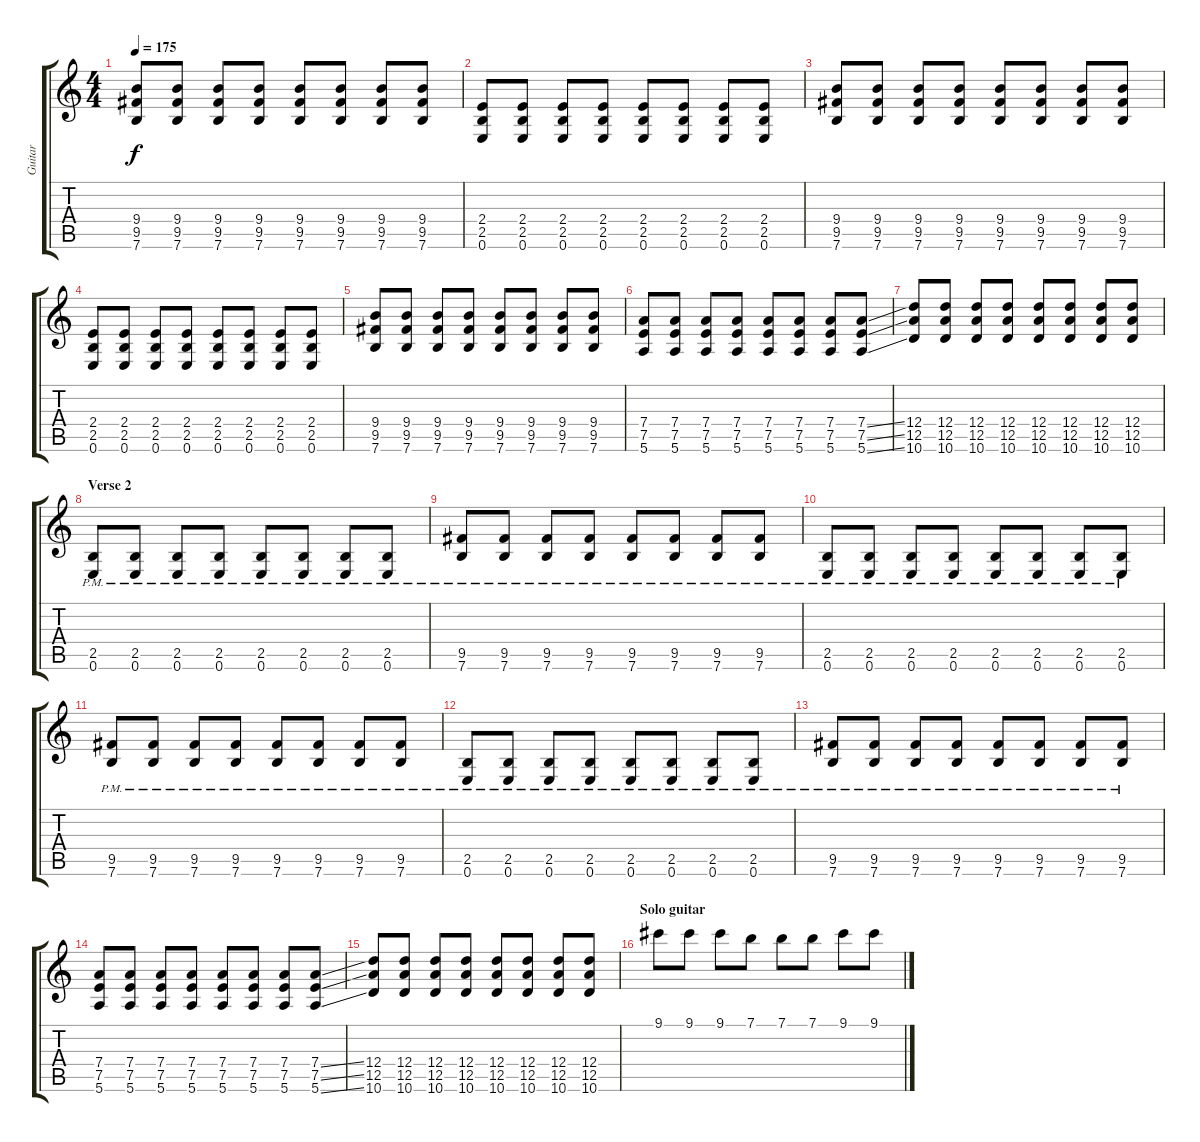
\track ("Guitar" "Guitar") {instrument overdrivenguitar}
\staff {score tabs}
\tuning (E4 B3 G3 D3 A2 E2) {hide}
\ts (4 4)
\tempo 175
\clef g2
\ks c
(9.4 9.5 7.6).8{dy f} (9.4 9.5 7.6).8 (9.4 9.5 7.6).8 (9.4 9.5 7.6).8 (9.4 9.5 7.6).8 (9.4 9.5 7.6).8 (9.4 9.5 7.6).8 (9.4 9.5 7.6).8 |
(2.4 2.5 0.6).8 (2.4 2.5 0.6).8 (2.4 2.5 0.6).8 (2.4 2.5 0.6).8 (2.4 2.5 0.6).8 (2.4 2.5 0.6).8 (2.4 2.5 0.6).8 (2.4 2.5 0.6).8 |
(9.4 9.5 7.6).8 (9.4 9.5 7.6).8 (9.4 9.5 7.6).8 (9.4 9.5 7.6).8 (9.4 9.5 7.6).8 (9.4 9.5 7.6).8 (9.4 9.5 7.6).8 (9.4 9.5 7.6).8 |
(2.4 2.5 0.6).8 (2.4 2.5 0.6).8 (2.4 2.5 0.6).8 (2.4 2.5 0.6).8 (2.4 2.5 0.6).8 (2.4 2.5 0.6).8 (2.4 2.5 0.6).8 (2.4 2.5 0.6).8 |
(9.4 9.5 7.6).8 (9.4 9.5 7.6).8 (9.4 9.5 7.6).8 (9.4 9.5 7.6).8 (9.4 9.5 7.6).8 (9.4 9.5 7.6).8 (9.4 9.5 7.6).8 (9.4 9.5 7.6).8 |
(7.4 7.5 5.6).8 (7.4 7.5 5.6).8 (7.4 7.5 5.6).8 (7.4 7.5 5.6).8 (7.4 7.5 5.6).8 (7.4 7.5 5.6).8 (7.4 7.5 5.6).8 (7.4{ss} 7.5{ss} 5.6{ss}).8 |
(12.4 12.5 10.6).8 (12.4 12.5 10.6).8 (12.4 12.5 10.6).8 (12.4 12.5 10.6).8 (12.4 12.5 10.6).8 (12.4 12.5 10.6).8 (12.4 12.5 10.6).8 (12.4 12.5 10.6).8 |
\section ("" "Verse 2")
(2.5{pm} 0.6{pm}).8 (2.5{pm} 0.6{pm}).8 (2.5{pm} 0.6{pm}).8 (2.5{pm} 0.6{pm}).8 (2.5{pm} 0.6{pm}).8 (2.5{pm} 0.6{pm}).8 (2.5{pm} 0.6{pm}).8 (2.5{pm} 0.6{pm}).8 |
(9.5{pm} 7.6{pm}).8 (9.5{pm} 7.6{pm}).8 (9.5{pm} 7.6{pm}).8 (9.5{pm} 7.6{pm}).8 (9.5{pm} 7.6{pm}).8 (9.5{pm} 7.6{pm}).8 (9.5{pm} 7.6{pm}).8 (9.5{pm} 7.6{pm}).8 |
(2.5{pm} 0.6{pm}).8 (2.5{pm} 0.6{pm}).8 (2.5{pm} 0.6{pm}).8 (2.5{pm} 0.6{pm}).8 (2.5{pm} 0.6{pm}).8 (2.5{pm} 0.6{pm}).8 (2.5{pm} 0.6{pm}).8 (2.5{pm} 0.6{pm}).8 |
(9.5{pm} 7.6{pm}).8 (9.5{pm} 7.6{pm}).8 (9.5{pm} 7.6{pm}).8 (9.5{pm} 7.6{pm}).8 (9.5{pm} 7.6{pm}).8 (9.5{pm} 7.6{pm}).8 (9.5{pm} 7.6{pm}).8 (9.5{pm} 7.6{pm}).8 |
(2.5{pm} 0.6{pm}).8 (2.5{pm} 0.6{pm}).8 (2.5{pm} 0.6{pm}).8 (2.5{pm} 0.6{pm}).8 (2.5{pm} 0.6{pm}).8 (2.5{pm} 0.6{pm}).8 (2.5{pm} 0.6{pm}).8 (2.5{pm} 0.6{pm}).8 |
(9.5{pm} 7.6{pm}).8 (9.5{pm} 7.6{pm}).8 (9.5{pm} 7.6{pm}).8 (9.5{pm} 7.6{pm}).8 (9.5{pm} 7.6{pm}).8 (9.5{pm} 7.6{pm}).8 (9.5{pm} 7.6{pm}).8 (9.5{pm} 7.6{pm}).8 |
(7.4 7.5 5.6).8 (7.4 7.5 5.6).8 (7.4 7.5 5.6).8 (7.4 7.5 5.6).8 (7.4 7.5 5.6).8 (7.4 7.5 5.6).8 (7.4 7.5 5.6).8 (7.4{ss} 7.5{ss} 5.6{ss}).8 |
(12.4 12.5 10.6).8 (12.4 12.5 10.6).8 (12.4 12.5 10.6).8 (12.4 12.5 10.6).8 (12.4 12.5 10.6).8 (12.4 12.5 10.6).8 (12.4 12.5 10.6).8 (12.4 12.5 10.6).8 |
\section ("" "Solo guitar")
9.1.8 9.1.8 9.1.8 7.1.8 7.1.8 7.1.8 9.1.8 9.1.8
